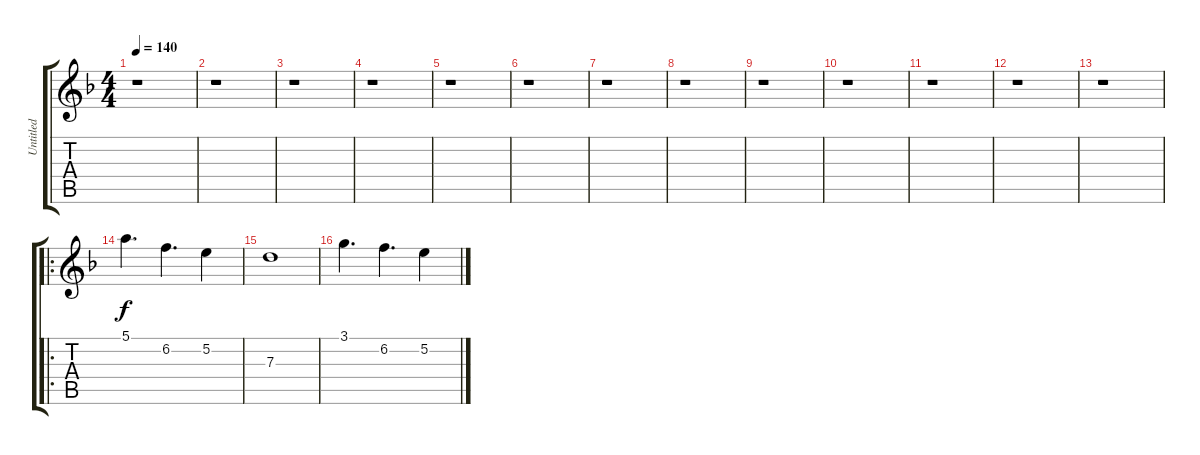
\track ("Untitled" "Untitled") {instrument electricguitarclean}
\staff {score tabs}
\tuning (E4 B3 G3 D3 A2 E2) {hide}
\ts (4 4)
\tempo 140
\clef g2
\ks f
r.1{dy f} |
r.1 |
r.1 |
r.1 |
r.1 |
r.1 |
r.1 |
r.1 |
r.1 |
r.1 |
r.1 |
r.1 |
r.1 |
\ro
5.1.4{d} 6.2.4{d} 5.2.4 |
7.3.1 |
3.1.4{d} 6.2.4{d} 5.2.4
